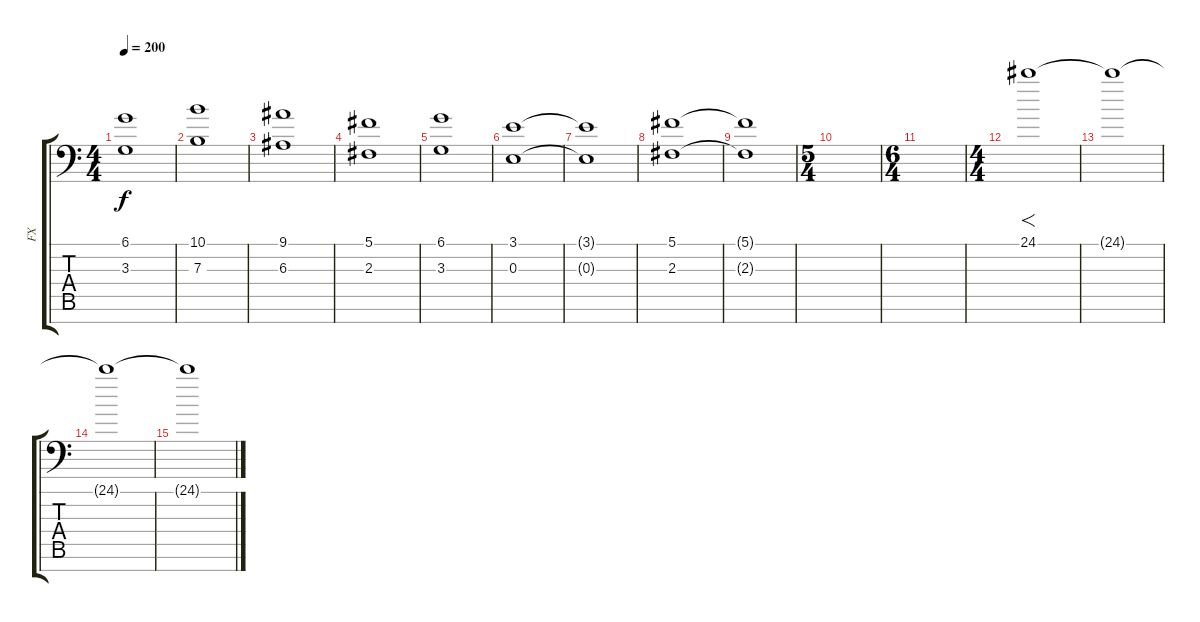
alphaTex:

\track ("FX" "FX") {instrument synthstrings1}
\staff {score tabs}
\tuning (Db4 Ab3 E3 B2 Gb2 B1 Gb1) {hide}
\ts (4 4)
\tempo 200
\clef f4
\ks c
(6.1 3.3).1{dy f} |
(10.1 7.3).1 |
(9.1 6.3).1 |
(5.1 2.3).1 |
(6.1 3.3).1 |
(3.1 0.3).1 |
(3.1{t} 0.3{t}).1 |
(5.1 2.3).1 |
(5.1{t} 2.3{t}).1 |
\ts (5 4)
|
\ts (6 4)
|
\ts (4 4)
24.1.1{f} |
24.1{t}.1 |
24.1{t}.1 |
24.1{t}.1
